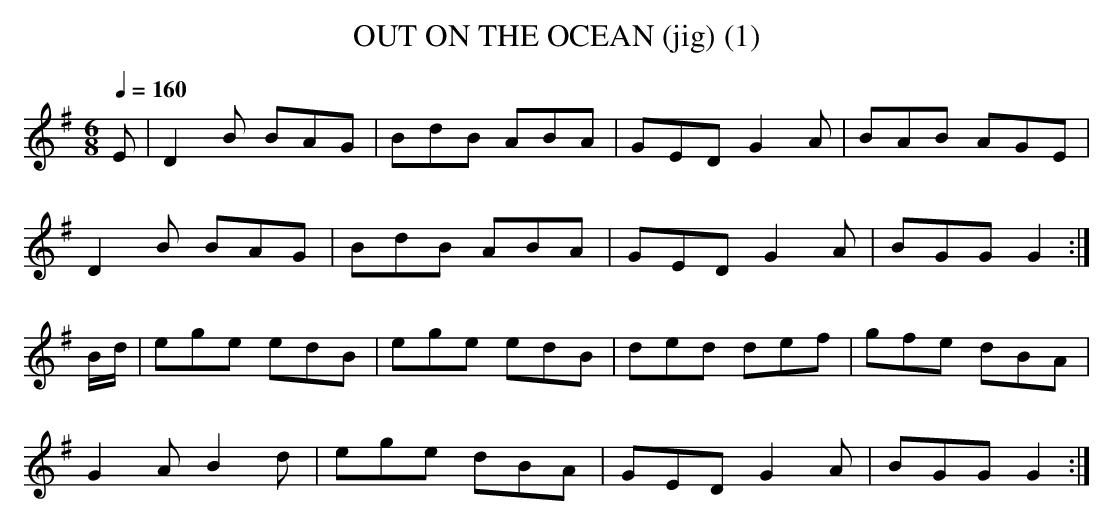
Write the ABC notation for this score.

X:1
T:OUT ON THE OCEAN (jig) (1)
M:6/8
L:1/8
Q:1/4=160
K:G
E|D2B BAG|BdB ABA|GED G2A|BAB AGE|
D2B BAG|BdB ABA|GED G2A|BGG G2 :|
B/d/|ege edB|ege edB|ded def|gfe dBA|
G2A B2d|ege dBA|GED G2A|BGG G2 :|
